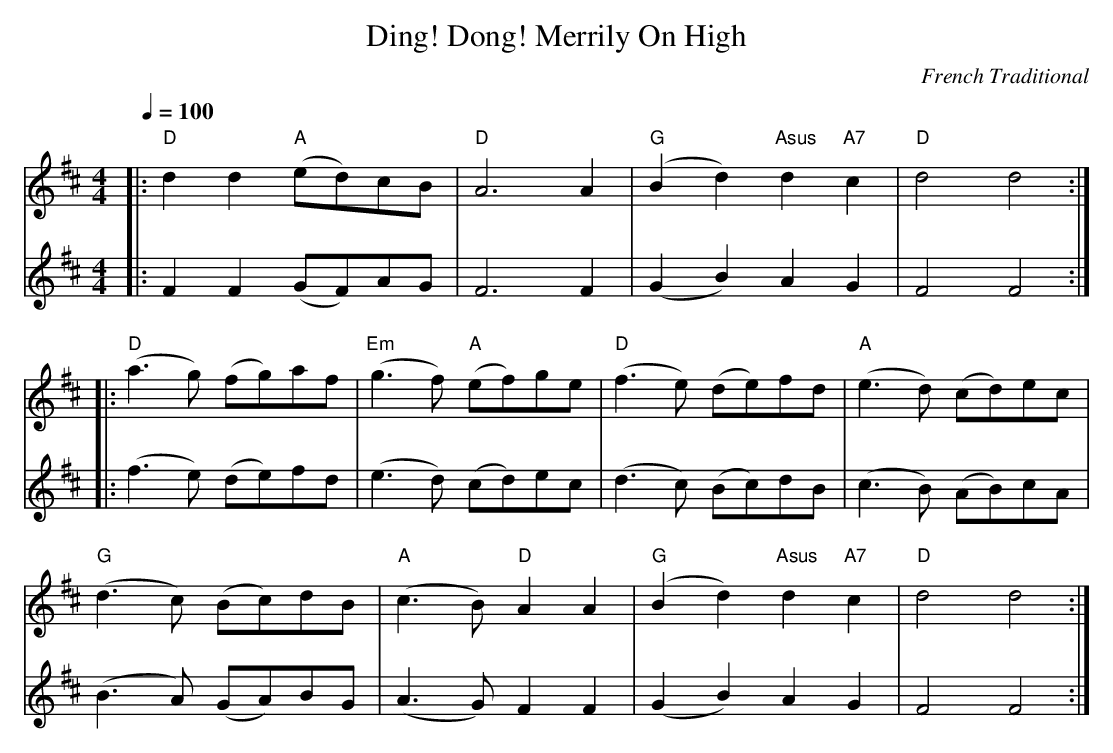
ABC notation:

X:1
T: Ding! Dong! Merrily On High
C: French Traditional
M: 4/4
Q: 1/4 = 100
L: 1/4
K: D major treble
V:1
 |: "D" d d "A" (e/d/)c/B/ | "D" A3 A | "G" (B d) "Asus" d "A7" c | "D" d2 d2 :|
 |: "D" (a3/2 g/) (f/g/)a/f/ | "Em" (g3/2 f/) "A" (e/f/)g/e/ | "D" (f3/2 e/) (d/e/)f/d/ | "A" (e3/2 d/) (c/d/)e/c/ |
  "G" (d3/2 c/) (B/c/)d/B/ | "A" (c3/2 B/) "D" A A | "G" (B d) "Asus" d "A7" c | "D" d2 d2 :|
V:2
 |:  F F (G/F/)A/G/ | F3 F | (G B) A G | F2 F2 :|
 |: (f3/2 e/) (d/e/)f/d/ | (e3/2 d/) (c/d/)e/c/ | (d3/2 c/) (B/c/)d/B/ | (c3/2 B/) (A/B/)c/A/ |
   (B3/2 A/) (G/A/)B/G/ | (A3/2 G/) F F | (G B) A G | F2 F2 :|
